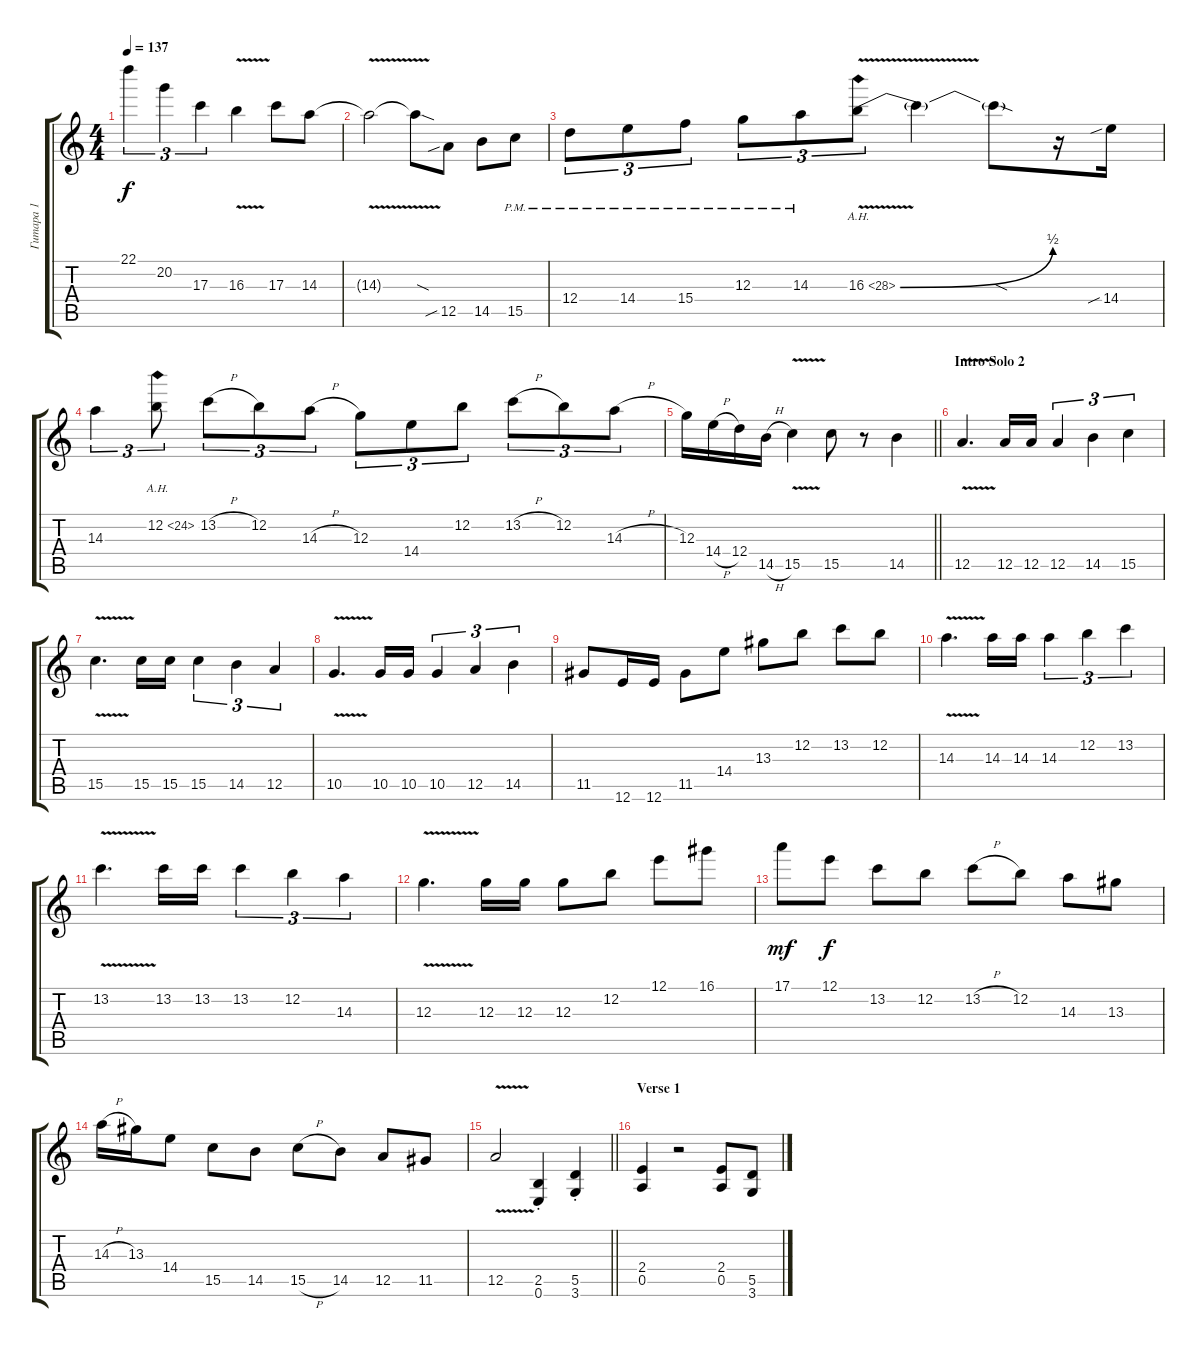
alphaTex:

\track ("Гитара 1" "Гитара 1") {instrument distortionguitar}
\staff {score tabs}
\tuning (E4 B3 G3 D3 A2 E2) {hide}
\ts (4 4)
\tempo 137
\clef g2
\ks aminor
22.1.4{tu (3 2) dy f} 20.2.4{tu (3 2)} 17.3.4{tu (3 2)} 16.3{v}.4 17.3.8 14.3.8 |
14.3{v t}.2 14.3{sod t}.8 12.5{sib}.8 14.5.8 15.5{pm}.8 |
12.4{pm}.8{tu (3 2)} 14.4{pm}.8{tu (3 2)} 15.4{pm}.8{tu (3 2)} 12.3{pm}.8{tu (3 2)} 14.3{pm}.8{tu (3 2)} 16.3{be (bend 0 0 60 2) ah 12 v}.8{tu (3 2)} 16.3{t}.4 16.3{sod t}.8 r.16 14.4{sib}.16 |
14.3.4{tu (3 2)} 12.2{ah 12}.8{tu (3 2)} 13.2{h}.8{tu (3 2)} 12.2.8{tu (3 2)} 14.3{h}.8{tu (3 2)} 12.3.8{tu (3 2)} 14.4.8{tu (3 2)} 12.2.8{tu (3 2)} 13.2{h}.8{tu (3 2)} 12.2.8{tu (3 2)} 14.3{h}.8{tu (3 2)} |
\barLineRight lightlight
12.3.16 14.4{h}.16 12.4.16 14.5{h}.16 15.5{v}.4 15.5.8{volume 8} r.8 14.5.4 |
\section ("" "Intro Solo 2")
12.5{v}.4{d} 12.5.16 12.5.16 12.5.4{tu (3 2)} 14.5.4{tu (3 2)} 15.5.4{tu (3 2)} |
15.5{v}.4{d} 15.5.16 15.5.16 15.5.4{tu (3 2)} 14.5.4{tu (3 2)} 12.5.4{tu (3 2)} |
10.5{v}.4{d} 10.5.16 10.5.16 10.5.4{tu (3 2)} 12.5.4{tu (3 2)} 14.5.4{tu (3 2)} |
11.5.8 12.6.16 12.6.16 11.5.8 14.4.8 13.3.8 12.2.8 13.2.8 12.2.8 |
14.3{v}.4{d} 14.3.16 14.3.16 14.3.4{tu (3 2)} 12.2.4{tu (3 2)} 13.2.4{tu (3 2)} |
13.2{v}.4{d} 13.2.16 13.2.16 13.2.4{tu (3 2)} 12.2.4{tu (3 2)} 14.3.4{tu (3 2)} |
12.3{v}.4{d} 12.3.16 12.3.16 12.3.8 12.2.8 12.1.8 16.1.8 |
17.1.8{dy mf} 12.1.8{dy f} 13.2.8 12.2.8 13.2{h}.8 12.2.8 14.3.8 13.3.8 |
14.3{h}.16 13.3.16 14.4.8 15.5.8 14.5.8 15.5{h}.8 14.5.8 12.5.8 11.5.8 |
\barLineRight lightlight
12.5{v}.2 (2.5{st} 0.6{st}).4 (5.5{st} 3.6{st}).4 |
\section ("" "Verse 1")
(2.4 0.5).4 r.2 (2.4 0.5).8 (5.5 3.6).8
